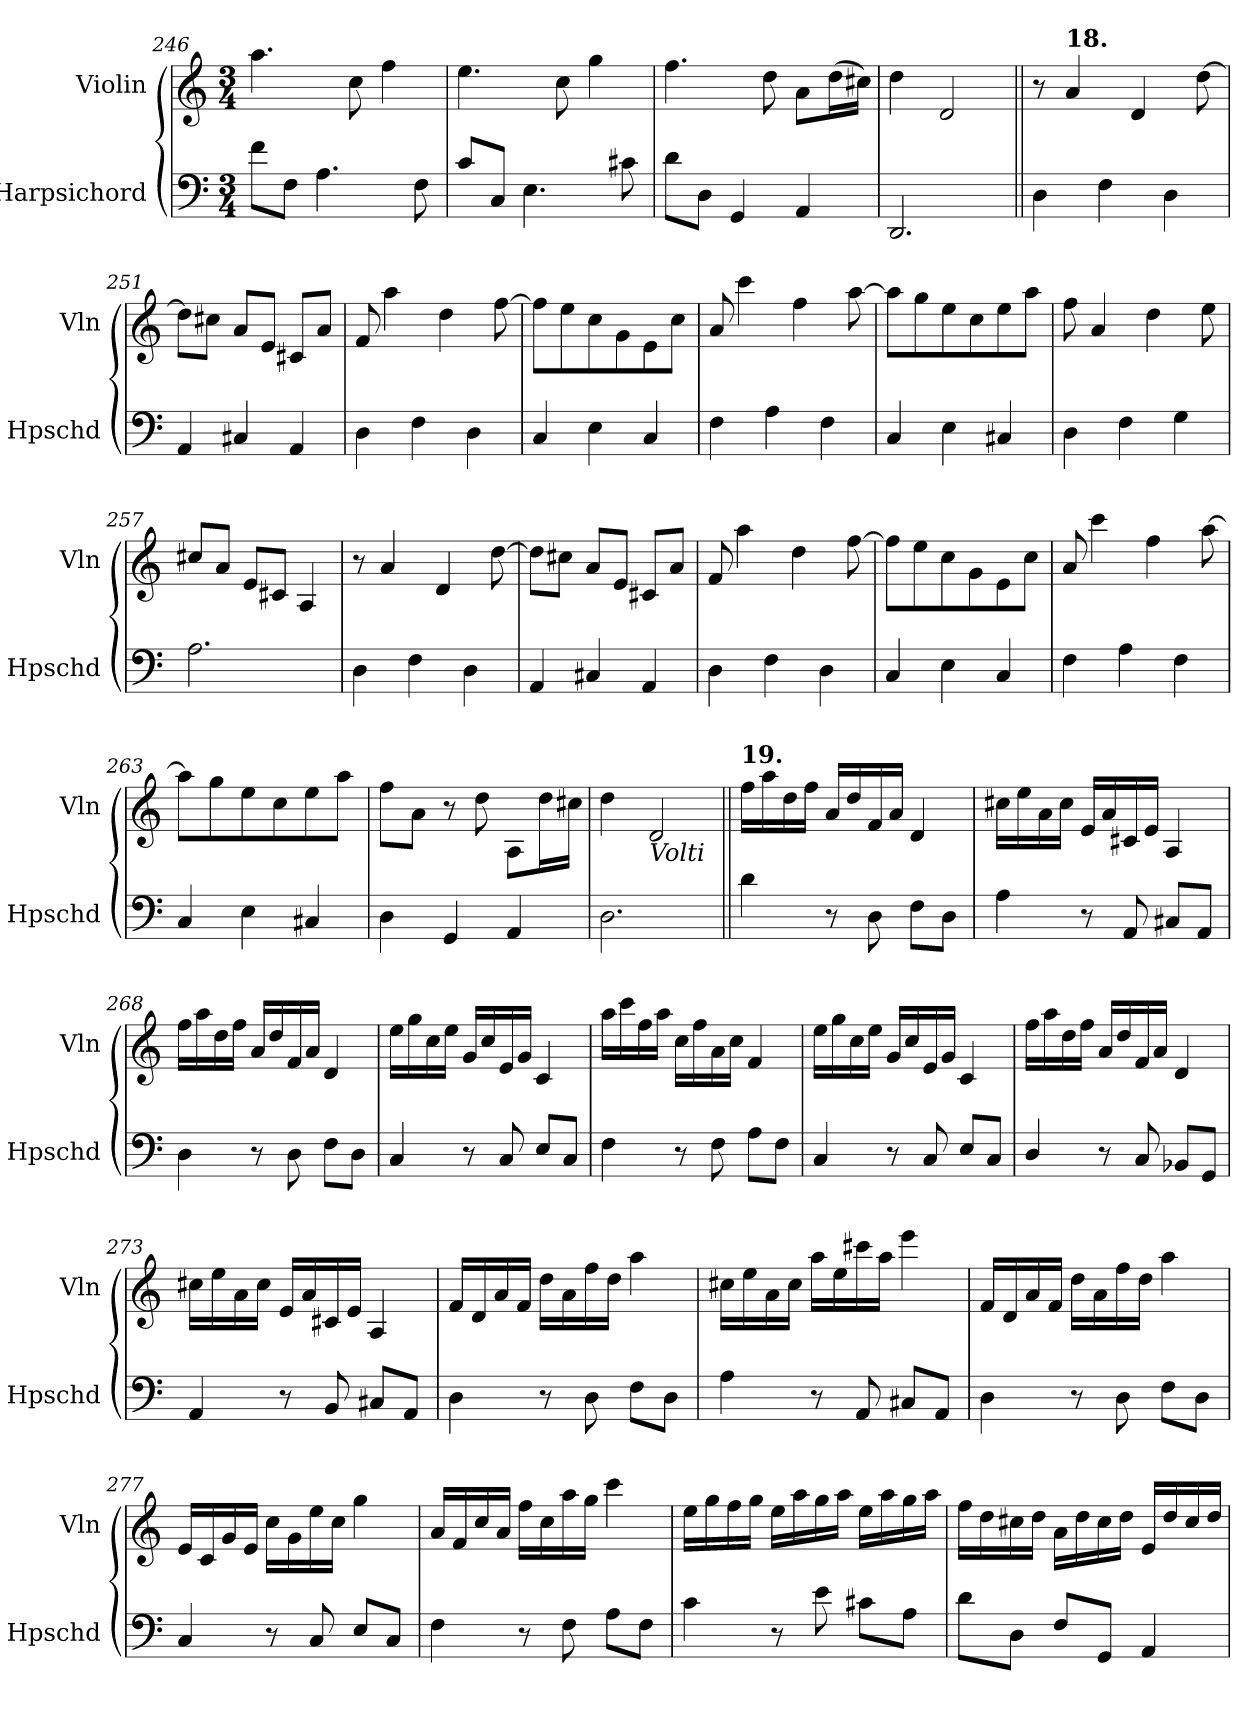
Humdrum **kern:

**kern	**kern
*part2	*part1
*staff2	*staff1
*I"Harpsichord	*I"Violin
*I'Hpschd	*I'Vln
*clefF4	*clefG2
*k[]	*k[]
*M3/4	*M3/4
=246	=246
8f\L	4.aa\
8F\J	.
4.A\	.
.	8cc\
.	4ff\
8F\	.
=247	=247
8c\L	4.ee\
8C/J	.
4.E\	.
.	8cc\
.	4gg\
8c#X\	.
!!LO:LB:g=z
=248	=248
8d\L	4.ff\
8D\J	.
4GG/	.
.	8dd\
4AA/	8a\L
.	(16dd\L
.	16cc#X\JJ)
=249	=249
2.DD/	4dd\
.	2d/
=250||	=250||
4D\	8r
!	!LO:TX:a:B:t=18.
.	4a/
4F\	.
.	4d/
4D\	.
.	[8dd\
=251	=251
4AA/	8dd\L]
.	8cc#X\J
4C#X/	8a/L
.	8e/J
4AA/	8c#X/L
.	8a/J
=252	=252
4D\	8f/
.	4aa\
4F\	.
.	4dd\
4D\	.
.	[8ff\
=253	=253
4C/	8ff\L]
.	8ee\
4E\	8cc\
.	8g\
4C/	8e\
.	8cc\J
=254	=254
4F\	8a/
.	4ccc\
4A\	.
.	4ff\
4F\	.
.	[8aa\
!!LO:LB:g=z
=255	=255
4C/	8aa\L]
.	8gg\
4E\	8ee\
.	8cc\
4C#X/	8ee\
.	8aa\J
=256	=256
4D\	8ff\
.	4a/
4F\	.
.	4dd\
4G\	.
.	8ee\
=257	=257
2.A\	8cc#X/L
.	8a/J
.	8e/L
.	8c#X/J
.	4A/
=258	=258
4D\	8r
.	4a/
4F\	.
.	4d/
4D\	.
.	[8dd\
=259	=259
4AA/	8dd\L]
.	8cc#X\J
4C#X/	8a/L
.	8e/J
4AA/	8c#X/L
.	8a/J
=260	=260
4D\	8f/
.	4aa\
4F\	.
.	4dd\
4D\	.
.	[8ff\
=261	=261
4C/	8ff\L]
.	8ee\
4E\	8cc\
.	8g\
4C/	8e\
.	8cc\J
!!LO:LB:g=z
=262	=262
4F\	8a/
.	4ccc\
4A\	.
.	4ff\
4F\	.
.	[8aa\
=263	=263
4C/	8aa\L]
.	8gg\
4E\	8ee\
.	8cc\
4C#X/	8ee\
.	8aa\J
=264	=264
4D\	8ff\L
.	8a\J
4GG/	8r
.	8dd\
4AA/	8A/L
.	16dd\L
.	16cc#X\JJ
=265	=265
2.D\	4dd\
!	!LO:TX:b:i:t=Volti
.	2d/
=266||	=266||
!	!LO:TX:a:B:t=19.
4d\	16ff\LL
.	16aa\
.	16dd\
.	16ff\JJ
8r	16a/LL
.	16dd/
8D\	16f/
.	16a/JJ
8F\L	4d/
8D\J	.
!!LO:LB:g=z
=267	=267
4A\	16cc#X\LL
.	16ee\
.	16a\
.	16cc#\JJ
8r	16e/LL
.	16a/
8AA/	16c#X/
.	16e/JJ
8C#X/L	4A/
8AA/J	.
=268	=268
4D\	16ff\LL
.	16aa\
.	16dd\
.	16ff\JJ
8r	16a/LL
.	16dd/
8D\	16f/
.	16a/JJ
8F\L	4d/
8D\J	.
=269	=269
4C/	16ee\LL
.	16gg\
.	16cc\
.	16ee\JJ
8r	16g/LL
.	16cc/
8C/	16e/
.	16g/JJ
8E/L	4c/
8C/J	.
=270	=270
4F\	16aa\LL
.	16ccc\
.	16ff\
.	16aa\JJ
8r	16cc\LL
.	16ff\
8F\	16a\
.	16cc\JJ
8A\L	4f/
8F\J	.
!!LO:PB:g=z
=271	=271
4C/	16ee\LL
.	16gg\
.	16cc\
.	16ee\JJ
8r	16g/LL
.	16cc/
8C/	16e/
.	16g/JJ
8E/L	4c/
8C/J	.
=272	=272
4D/	16ff\LL
.	16aa\
.	16dd\
.	16ff\JJ
8r	16a/LL
.	16dd/
8C/	16f/
.	16a/JJ
8BB-X/L	4d/
8GG/J	.
=273	=273
4AA/	16cc#X\LL
.	16ee\
.	16a\
.	16cc#\JJ
8r	16e/LL
.	16a/
8BB/	16c#X/
.	16e/JJ
8C#X/L	4A/
8AA/J	.
=274	=274
4D\	16f/LL
.	16d/
.	16a/
.	16f/JJ
8r	16dd\LL
.	16a\
8D\	16ff\
.	16dd\JJ
8F\L	4aa\
8D\J	.
!!LO:LB:g=z
=275	=275
4A\	16cc#X\LL
.	16ee\
.	16a\
.	16cc#\JJ
8r	16aa\LL
.	16ee\
8AA/	16ccc#X\
.	16aa\JJ
8C#X/L	4eee\
8AA/J	.
=276	=276
4D\	16f/LL
.	16d/
.	16a/
.	16f/JJ
8r	16dd\LL
.	16a\
8D\	16ff\
.	16dd\JJ
8F\L	4aa\
8D\J	.
=277	=277
4C/	16e/LL
.	16c/
.	16g/
.	16e/JJ
8r	16cc\LL
.	16g\
8C/	16ee\
.	16cc\JJ
8E/L	4gg\
8C/J	.
=278	=278
4F\	16a/LL
.	16f/
.	16cc/
.	16a/JJ
8r	16ff\LL
.	16cc\
8F\	16aa\
.	16gg\JJ
8A\L	4ccc\
8F\J	.
!!LO:LB:g=z
=279	=279
4c\	16ee\LL
.	16gg\
.	16ff\
.	16gg\JJ
8r	16ee\LL
.	16aa\
8e\	16gg\
.	16aa\JJ
8c#X\L	16ee\LL
.	16aa\
8A\J	16gg\
.	16aa\JJ
=280	=280
8d\L	16ff\LL
.	16dd\
8D\J	16cc#X\
.	16dd\JJ
8F\L	16a\LL
.	16dd\
8GG/J	16cc#\
.	16dd\JJ
4AA/	16e/LL
.	16dd/
.	16cc#/
.	16dd/JJ
=	=
*-	*-
